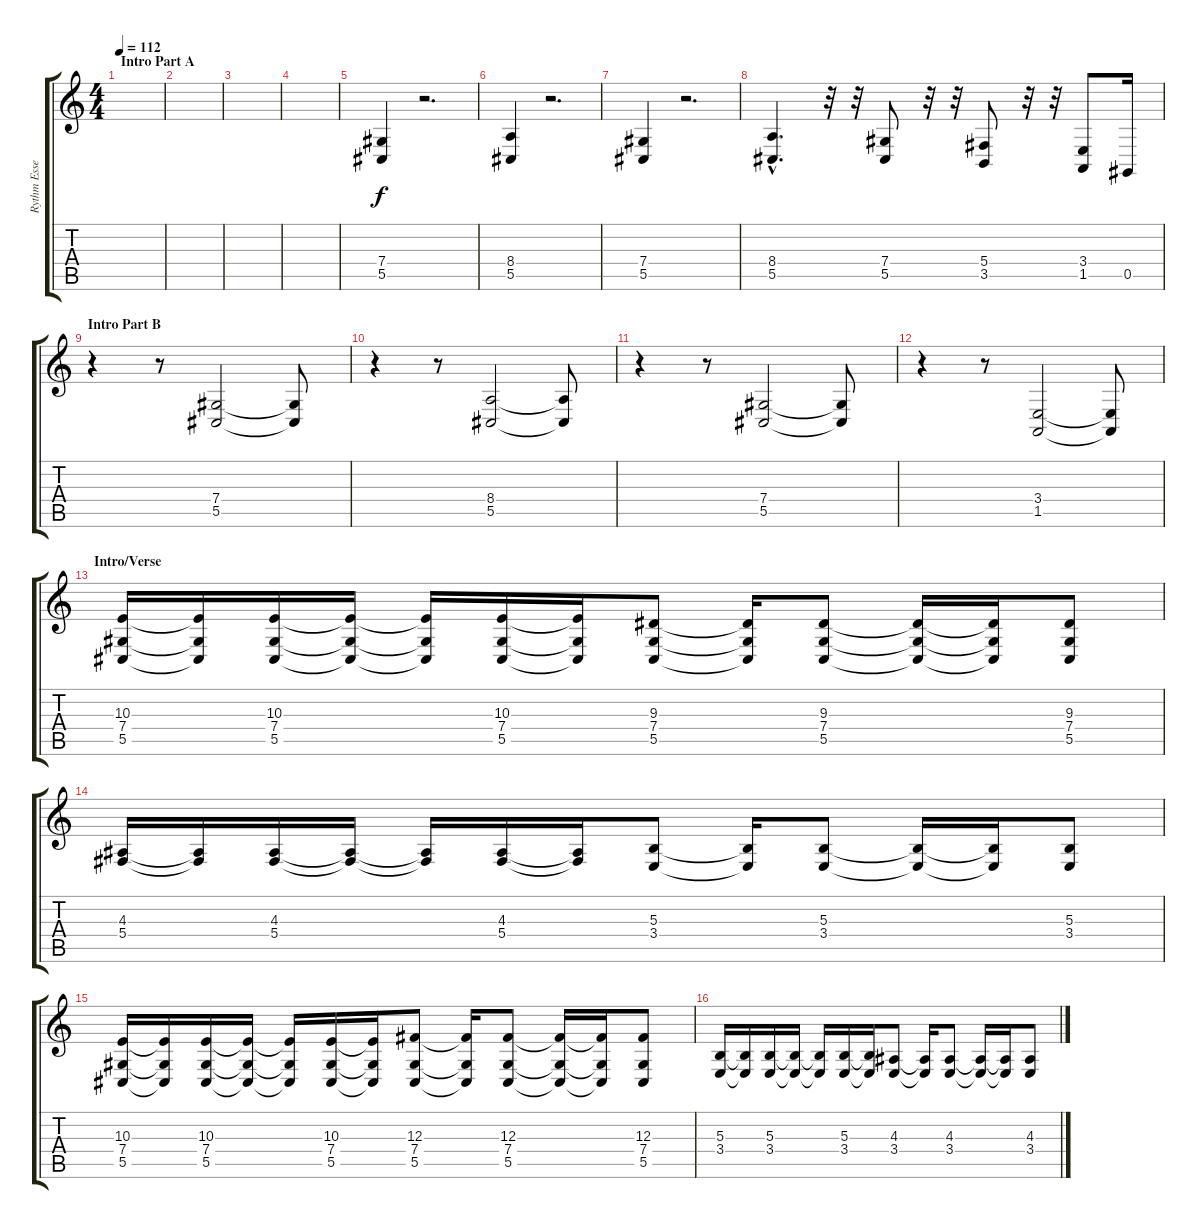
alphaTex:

\track ("Rythm Essemble (Everton)" "Rythm Esse") {instrument stringensemble1}
\staff {score tabs}
\tuning (Eb4 Bb3 Gb3 Db3 Ab2 Eb2) {hide}
\ts (4 4)
\section ("" "Intro Part A")
\tempo 112
\clef g2
\ks c
|
|
|
|
(7.4 5.5).4 r.2{d} |
(8.4 5.5).4 r.2{d} |
(7.4 5.5).4 r.2{d} |
(8.4{hac} 5.5{hac}).4{d} r.32 r.32 (7.4 5.5).8 r.32 r.32 (5.4 3.5).8 r.32 r.32 (3.4 1.5).8 0.5.16 |
\section ("" "Intro Part B")
r.4 r.8 (7.4 5.5).2 (7.4{t} 5.5{t}).8 |
r.4 r.8 (8.4 5.5).2 (8.4{t} 5.5{t}).8 |
r.4 r.8 (7.4 5.5).2 (7.4{t} 5.5{t}).8 |
r.4 r.8 (3.4 1.5).2 (3.4{t} 1.5{t}).8 |
\section ("" "Intro/Verse")
(10.3 7.4 5.5).16 (10.3{t} 7.4{t} 5.5{t}).16 (10.3 7.4 5.5).16 (10.3{t} 7.4{t} 5.5{t}).16 (10.3{t} 7.4{t} 5.5{t}).16 (10.3 7.4 5.5).16 (10.3{t} 7.4{t} 5.5{t}).16 (9.3 7.4 5.5).8 (9.3{t} 7.4{t} 5.5{t}).16 (9.3 7.4 5.5).8 (9.3{t} 7.4{t} 5.5{t}).16 (9.3{t} 7.4{t} 5.5{t}).16 (9.3 7.4 5.5).8 |
(4.3 5.4).16 (4.3{t} 5.4{t}).16 (4.3 5.4).16 (4.3{t} 5.4{t}).16 (4.3{t} 5.4{t}).16 (4.3 5.4).16 (4.3{t} 5.4{t}).16 (5.3 3.4).8 (5.3{t} 3.4{t}).16 (5.3 3.4).8 (5.3{t} 3.4{t}).16 (5.3{t} 3.4{t}).16 (5.3 3.4).8 |
(10.3 7.4 5.5).16 (10.3{t} 7.4{t} 5.5{t}).16 (10.3 7.4 5.5).16 (10.3{t} 7.4{t} 5.5{t}).16 (10.3{t} 7.4{t} 5.5{t}).16 (10.3 7.4 5.5).16 (10.3{t} 7.4{t} 5.5{t}).16 (12.3 7.4 5.5).8 (12.3{t} 7.4{t} 5.5{t}).16 (12.3 7.4 5.5).8 (12.3{t} 7.4{t} 5.5{t}).16 (12.3{t} 7.4{t} 5.5{t}).16 (12.3 7.4 5.5).8 |
(5.3 3.4).16 (5.3{t} 3.4{t}).16 (5.3 3.4).16 (5.3{t} 3.4{t}).16 (5.3{t} 3.4{t}).16 (5.3 3.4).16 (5.3{t} 3.4{t}).16 (4.3 3.4).8 (4.3{t} 3.4{t}).16 (4.3 3.4).8 (4.3{t} 3.4{t}).16 (4.3{t} 3.4{t}).16 (4.3 3.4).8
